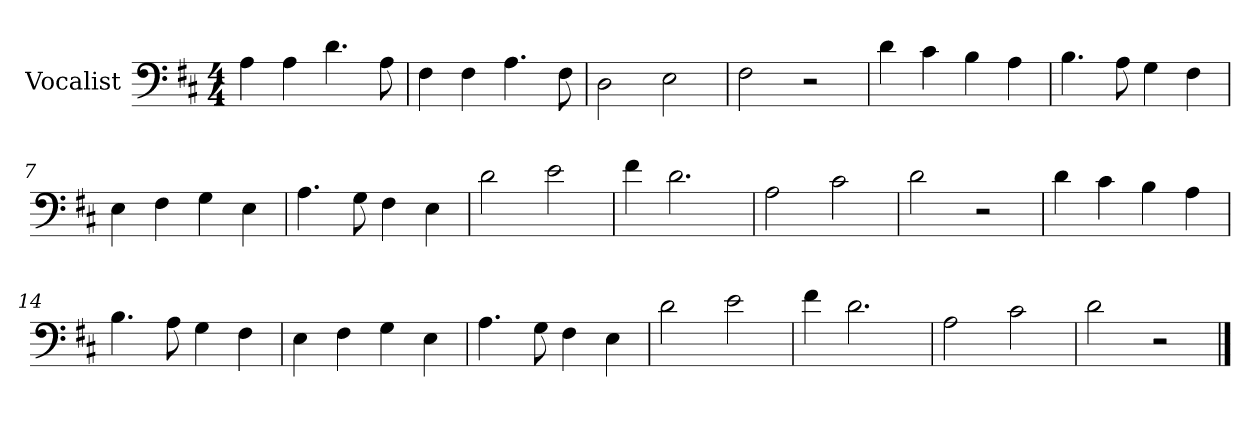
**kern
*part1
*staff1
*I"Vocalist
*k[f#c#]
*D:
*M4/4
=1
4A
4A
4.d
8A
=2
4F#
4F#
4.A
8F#
=3
2D
2E
=4
2F#
2r
=5
4d
4c#
4B
4A
=6
4.B
8A
4G
4F#
=7
4E
4F#
4G
4E
=8
4.A
8G
4F#
4E
=9
2d
2e
=10
4f#
2.d
=11
2A
2c#
=12
2d
2r
=13
4d
4c#
4B
4A
=14
4.B
8A
4G
4F#
=15
4E
4F#
4G
4E
=16
4.A
8G
4F#
4E
=17
2d
2e
=18
4f#
2.d
=19
2A
2c#
=20
2d
2r
==
*-
